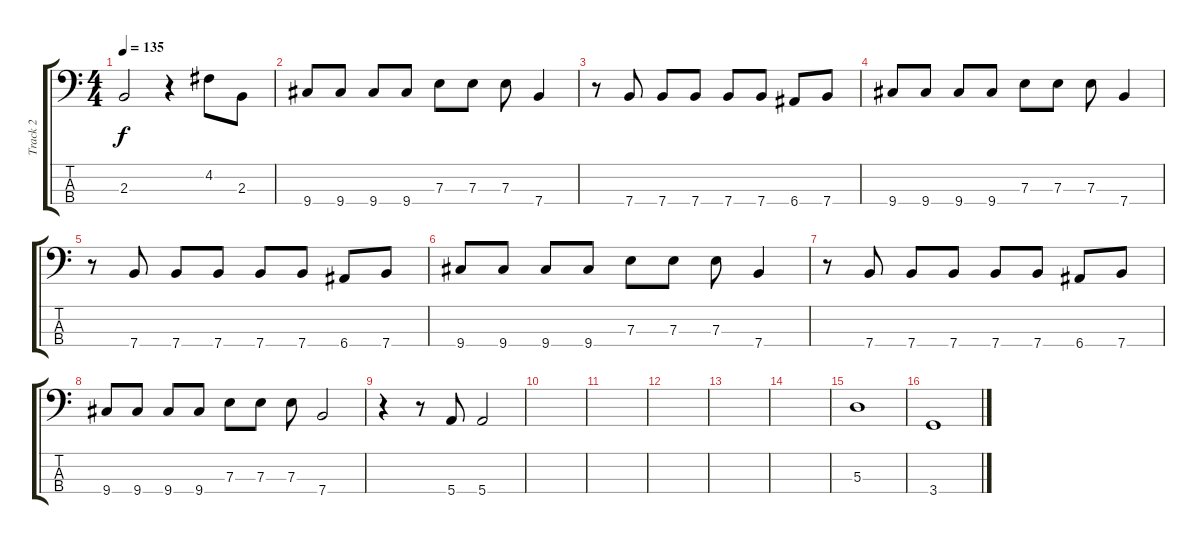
\track ("Track 2" "Track 2") {instrument electricbasspick}
\staff {score tabs}
\tuning (G2 D2 A1 E1) {hide}
\ts (4 4)
\tempo 135
\clef f4
\ks c
2.3.2{dy f} r.4 4.2.8 2.3.8 |
9.4.8 9.4.8 9.4.8 9.4.8 7.3.8 7.3.8 7.3.8 7.4.4 |
r.8 7.4.8 7.4.8 7.4.8 7.4.8 7.4.8 6.4.8 7.4.8 |
9.4.8 9.4.8 9.4.8 9.4.8 7.3.8 7.3.8 7.3.8 7.4.4 |
r.8 7.4.8 7.4.8 7.4.8 7.4.8 7.4.8 6.4.8 7.4.8 |
9.4.8 9.4.8 9.4.8 9.4.8 7.3.8 7.3.8 7.3.8 7.4.4 |
r.8 7.4.8 7.4.8 7.4.8 7.4.8 7.4.8 6.4.8 7.4.8 |
9.4.8 9.4.8 9.4.8 9.4.8 7.3.8 7.3.8 7.3.8 7.4.2 |
r.4 r.8 5.4.8 5.4.2 |
|
|
|
|
|
5.3.1 |
3.4.1
